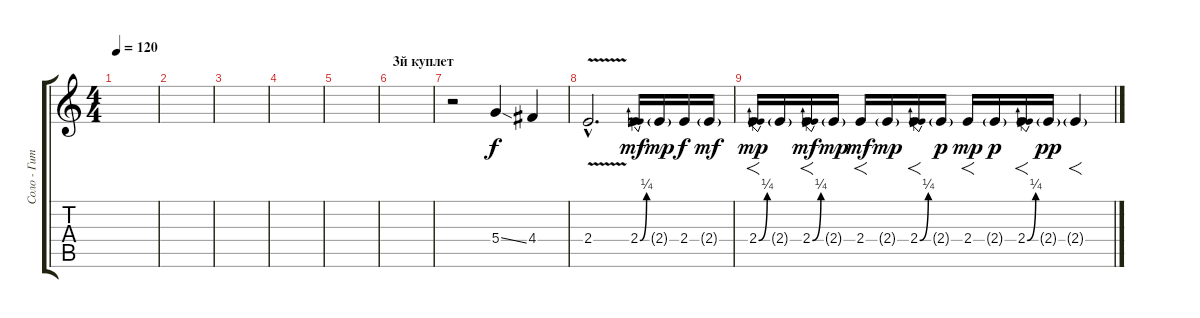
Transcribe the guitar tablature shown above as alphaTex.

\track ("Соло - Гитара 2" "Соло - Гит") {instrument distortionguitar}
\staff {score tabs}
\tuning (E4 B3 G3 D3 A2 E2) {hide}
\ts (4 4)
\tempo 120
\clef g2
\ks c
|
|
|
|
|
\section ("" "3й куплет")
|
r.2{volume 9 balance 16} 5.4{ss}.4 4.4.4 |
2.4{v hac}.2{d} 2.4{be (bend 0 0 60 1)}.16{dy mf volume 6} 2.4{g}.16{dy mp} 2.4.16{dy f} 2.4{g}.16{dy mf} |
2.4{be (bend 0 0 60 1)}.16{f dy mp} 2.4{g}.16 2.4{be (bend 0 0 60 1)}.16{f dy mf} 2.4{g}.16{dy mp} 2.4.16{f dy mf} 2.4{g}.16{dy mp} 2.4{be (bend 0 0 60 1)}.16{f} 2.4{g}.16{dy p} 2.4.16{f dy mp} 2.4{g}.16{dy p} 2.4{be (bend 0 0 60 1)}.16{f} 2.4{g}.16{dy pp} 2.4{g}.4{f}
